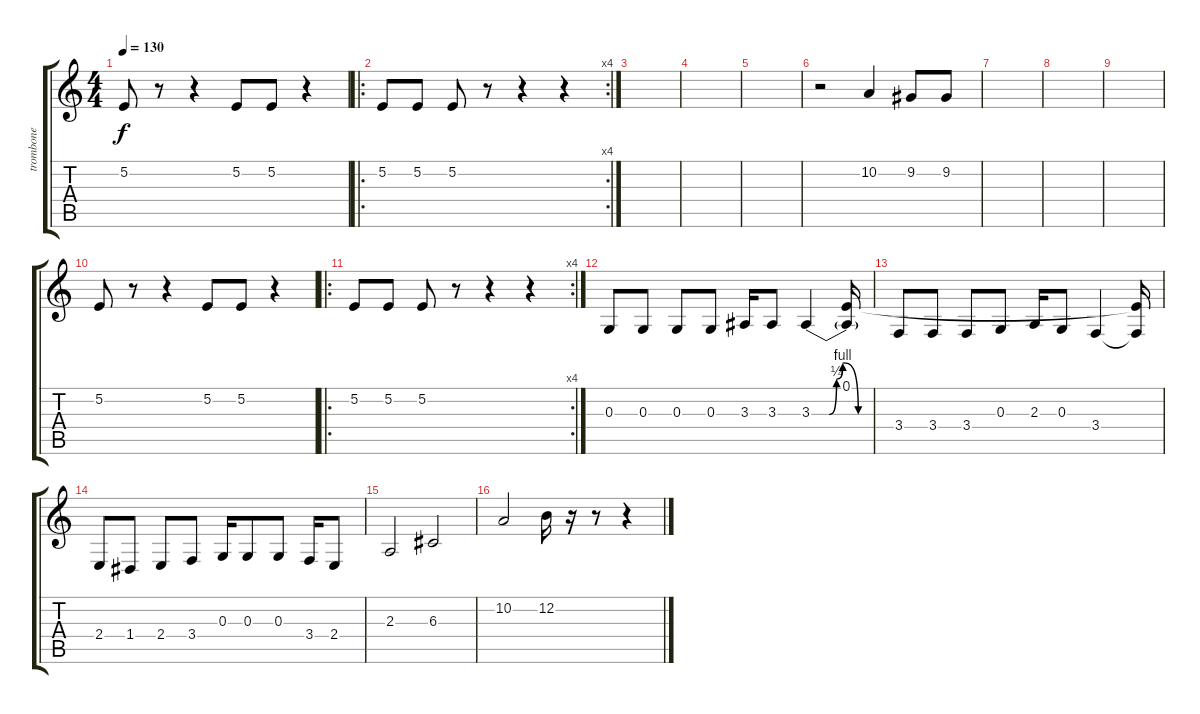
\track ("trombone" "trombone") {instrument trombone}
\staff {score tabs}
\tuning (E4 B3 G3 D3 A2 E2) {hide}
\ts (4 4)
\tempo 130
\clef g2
\ks c
5.2.8{dy f} r.8 r.4 5.2.8 5.2.8 r.4 |
\ro
\rc 4
5.2.8 5.2.8 5.2.8 r.8 r.4 r.4 |
|
|
|
r.2 10.2.4 9.2.8 9.2.8 |
|
|
|
5.2.8 r.8 r.4 5.2.8 5.2.8 r.4 |
\ro
\rc 4
5.2.8 5.2.8 5.2.8 r.8 r.4 r.4 |
0.3.8 0.3.8 0.3.8 0.3.8 3.3.16 3.3.8 3.3{be (custom 0 0 15 0 17 0 24 1 30 4 45 0 60 0)}.4 (0.1 3.3{t}).16 |
3.4.8 3.4.8 3.4.8 0.3.8 2.3.16 0.3.8 3.4.4 (0.1{t} 3.4{t}).16 |
2.4.8 1.4.8 2.4.8 3.4.8 0.3.16 0.3.8 0.3.8 3.4.16 2.4.8 |
2.3.2 6.3.2 |
10.2.2 12.2.16 r.16 r.8 r.4
